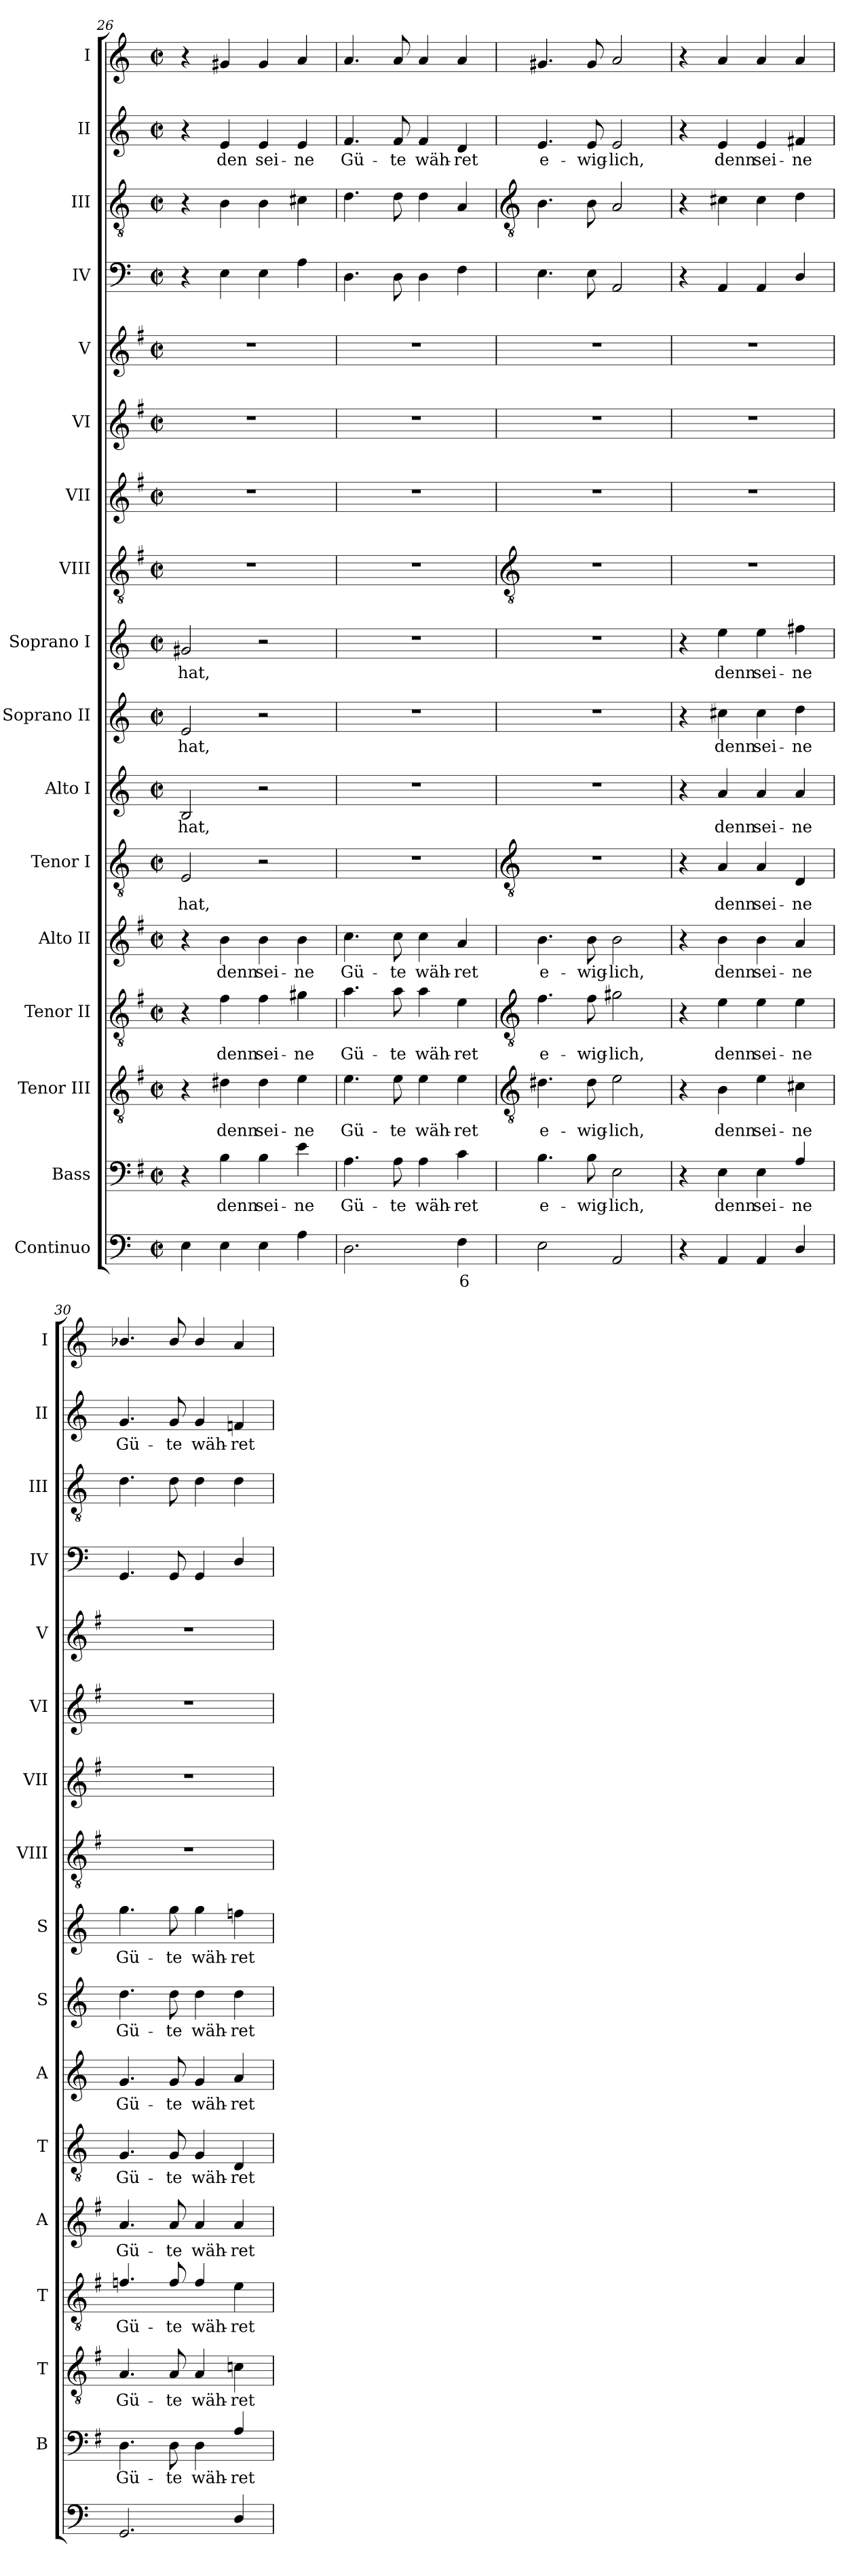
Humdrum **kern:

**kern	**text	**kern	**text	**kern	**text	**kern	**text	**kern	**text	**kern	**text	**kern	**text	**kern	**text	**kern	**text	**kern	**kern	**kern	**kern	**kern	**kern	**kern	**text	**kern
*part17	*part17	*part16	*part16	*part15	*part15	*part14	*part14	*part13	*part13	*part12	*part12	*part11	*part11	*part10	*part10	*part9	*part9	*part8	*part7	*part6	*part5	*part4	*part3	*part2	*part2	*part1
*staff17	*staff17	*staff16	*staff16	*staff15	*staff15	*staff14	*staff14	*staff13	*staff13	*staff12	*staff12	*staff11	*staff11	*staff10	*staff10	*staff9	*staff9	*staff8	*staff7	*staff6	*staff5	*staff4	*staff3	*staff2	*staff2	*staff1
*I"Continuo	*	*I"Bass	*	*I"Tenor III	*	*I"Tenor II	*	*I"Alto II	*	*I"Tenor I	*	*I"Alto I	*	*I"Soprano II	*	*I"Soprano I	*	*I"VIII	*I"VII	*I"VI	*I"V	*I"IV	*I"III	*I"II	*	*I"I
*	*	*I'B	*	*I'T	*	*I'T	*	*I'A	*	*I'T	*	*I'A	*	*I'S	*	*I'S	*	*I'VIII	*I'VII	*I'VI	*I'V	*I'IV	*I'III	*I'II	*	*I'I
*clefF4	*	*clefF4	*	*clefGv2	*	*clefGv2	*	*clefG2	*	*clefGv2	*	*clefG2	*	*clefG2	*	*clefG2	*	*clefGv2	*clefG2	*clefG2	*clefG2	*clefF4	*clefGv2	*clefG2	*	*clefG2
*	*	*ITrd4c7	*	*ITrd4c7	*	*ITrd4c7	*	*ITrd4c7	*	*	*	*	*	*	*	*	*	*ITrd4c7	*ITrd4c7	*ITrd4c7	*ITrd4c7	*	*	*	*	*
*k[]	*	*k[]	*	*k[]	*	*k[]	*	*k[]	*	*k[]	*	*k[]	*	*k[]	*	*k[]	*	*k[]	*k[]	*k[]	*k[]	*k[]	*k[]	*k[]	*	*k[]
*C:	*	*C:	*	*C:	*	*C:	*	*C:	*	*C:	*	*C:	*	*C:	*	*C:	*	*C:	*C:	*C:	*C:	*C:	*C:	*C:	*	*C:
*M2/2	*	*M2/2	*	*M2/2	*	*M2/2	*	*M2/2	*	*M2/2	*	*M2/2	*	*M2/2	*	*M2/2	*	*M2/2	*M2/2	*M2/2	*M2/2	*M2/2	*M2/2	*M2/2	*	*M2/2
*met(c|)	*	*met(c|)	*	*met(c|)	*	*met(c|)	*	*met(c|)	*	*met(c|)	*	*met(c|)	*	*met(c|)	*	*met(c|)	*	*met(c|)	*met(c|)	*met(c|)	*met(c|)	*met(c|)	*met(c|)	*met(c|)	*	*met(c|)
=26	=26	=26	=26	=26	=26	=26	=26	=26	=26	=26	=26	=26	=26	=26	=26	=26	=26	=26	=26	=26	=26	=26	=26	=26	=26	=26
!	!	!	!	!	!	!	!	!	!	!	!LO:LY:b	!	!LO:LY:b	!	!LO:LY:b	!	!LO:LY:b	!	!	!	!	!	!	!	!	!
4E	.	4r	.	4r	.	4r	.	4r	.	2E	hat,	2B	hat,	2e	hat,	2g#X	hat,	1r	1r	1r	1r	4r	4r	4r	.	4r
!	!	!	!LO:LY:b	!	!LO:LY:b	!	!LO:LY:b	!	!LO:LY:b	!	!	!	!	!	!	!	!	!	!	!	!	!	!	!	!LO:LY:b	!
4E	.	4E	denn	4G#X	denn	4B	denn	4e	denn	.	.	.	.	.	.	.	.	.	.	.	.	4E	4B	4e	den	4g#X
!	!	!	!LO:LY:b	!	!LO:LY:b	!	!LO:LY:b	!	!LO:LY:b	!	!	!	!	!	!	!	!	!	!	!	!	!	!	!	!LO:LY:b	!
4E	.	4E	sei-	4G#	sei-	4B	sei-	4e	sei-	2r	.	2r	.	2r	.	2r	.	.	.	.	.	4E	4B	4e	sei-	4g#
!	!	!	!LO:LY:b	!	!LO:LY:b	!	!LO:LY:b	!	!LO:LY:b	!	!	!	!	!	!	!	!	!	!	!	!	!	!	!	!LO:LY:b	!
4A	.	4A	-ne	4A	-ne	4c#X	-ne	4e	-ne	.	.	.	.	.	.	.	.	.	.	.	.	4A	4c#X	4e	-ne	4a
=27	=27	=27	=27	=27	=27	=27	=27	=27	=27	=27	=27	=27	=27	=27	=27	=27	=27	=27	=27	=27	=27	=27	=27	=27	=27	=27
!	!	!	!LO:LY:b	!	!LO:LY:b	!	!LO:LY:b	!	!LO:LY:b	!	!	!	!	!	!	!	!	!	!	!	!	!	!	!	!LO:LY:b	!
2.D	.	4.D	Gü-	4.A	Gü-	4.d	Gü-	4.f	Gü-	1r	.	1r	.	1r	.	1r	.	1r	1r	1r	1r	4.D	4.d	4.f	Gü-	4.a
!	!	!	!LO:LY:b	!	!LO:LY:b	!	!LO:LY:b	!	!LO:LY:b	!	!	!	!	!	!	!	!	!	!	!	!	!	!	!	!LO:LY:b	!
.	.	8D	-te	8A	-te	8d	-te	8f	-te	.	.	.	.	.	.	.	.	.	.	.	.	8D	8d	8f	-te	8a
!	!	!	!LO:LY:b	!	!LO:LY:b	!	!LO:LY:b	!	!LO:LY:b	!	!	!	!	!	!	!	!	!	!	!	!	!	!	!	!LO:LY:b	!
.	.	4D	wäh-	4A	wäh-	4d	wäh-	4f	wäh-	.	.	.	.	.	.	.	.	.	.	.	.	4D	4d	4f	wäh-	4a
!	!LO:LY:b	!	!LO:LY:b	!	!LO:LY:b	!	!LO:LY:b	!	!LO:LY:b	!	!	!	!	!	!	!	!	!	!	!	!	!	!	!	!LO:LY:b	!
4F	6	4F	-ret	4A	-ret	4A	-ret	4d	-ret	.	.	.	.	.	.	.	.	.	.	.	.	4F	4A	4d	-ret	4a
!!LO:LB:g=z
=28	=28	=28	=28	=28	=28	=28	=28	=28	=28	=28	=28	=28	=28	=28	=28	=28	=28	=28	=28	=28	=28	=28	=28	=28	=28	=28
*	*	*	*	*clefGv2	*	*clefGv2	*	*	*	*clefGv2	*	*	*	*	*	*	*	*clefGv2	*	*	*	*	*clefGv2	*	*	*
!	!	!	!LO:LY:b	!	!LO:LY:b	!	!LO:LY:b	!	!LO:LY:b	!	!	!	!	!	!	!	!	!	!	!	!	!	!	!	!LO:LY:b	!
2E	.	4.E	e-	4.G#X	e-	4.B	e-	4.e	e-	1r	.	1r	.	1r	.	1r	.	1r	1r	1r	1r	4.E	4.B	4.e	e-	4.g#X
!	!	!	!LO:LY:b	!	!LO:LY:b	!	!LO:LY:b	!	!LO:LY:b	!	!	!	!	!	!	!	!	!	!	!	!	!	!	!	!LO:LY:b	!
.	.	8E	-wig-	8G#	-wig-	8B	-wig-	8e	-wig-	.	.	.	.	.	.	.	.	.	.	.	.	8E	8B	8e	-wig-	8g#
!	!	!	!LO:LY:b	!	!LO:LY:b	!	!LO:LY:b	!	!LO:LY:b	!	!	!	!	!	!	!	!	!	!	!	!	!	!	!	!LO:LY:b	!
2AA	.	2AA	-lich,	2A	-lich,	2c#X	-lich,	2e	-lich,	.	.	.	.	.	.	.	.	.	.	.	.	2AA	2A	2e	-lich,	2a
=29	=29	=29	=29	=29	=29	=29	=29	=29	=29	=29	=29	=29	=29	=29	=29	=29	=29	=29	=29	=29	=29	=29	=29	=29	=29	=29
4r	.	4r	.	4r	.	4r	.	4r	.	4r	.	4r	.	4r	.	4r	.	1r	1r	1r	1r	4r	4r	4r	.	4r
!	!	!	!LO:LY:b	!	!LO:LY:b	!	!LO:LY:b	!	!LO:LY:b	!	!LO:LY:b	!	!LO:LY:b	!	!LO:LY:b	!	!LO:LY:b	!	!	!	!	!	!	!	!LO:LY:b	!
4AA	.	4AA	denn	4E	denn	4A	denn	4e	denn	4A/	denn	4a	denn	4cc#X	denn	4ee	denn	.	.	.	.	4AA	4c#X	4e	denn	4a
!	!	!	!LO:LY:b	!	!LO:LY:b	!	!LO:LY:b	!	!LO:LY:b	!	!LO:LY:b	!	!LO:LY:b	!	!LO:LY:b	!	!LO:LY:b	!	!	!	!	!	!	!	!LO:LY:b	!
4AA	.	4AA	sei-	4A	sei-	4A	sei-	4e	sei-	4A/	sei-	4a	sei-	4cc#	sei-	4ee	sei-	.	.	.	.	4AA	4c#	4e	sei-	4a
!	!	!	!LO:LY:b	!	!LO:LY:b	!	!LO:LY:b	!	!LO:LY:b	!	!LO:LY:b	!	!LO:LY:b	!	!LO:LY:b	!	!LO:LY:b	!	!	!	!	!	!	!	!LO:LY:b	!
4D/	.	4D/	-ne	4F#X	-ne	4A	-ne	4d	-ne	4D	-ne	4a	-ne	4dd	-ne	4ff#X	-ne	.	.	.	.	4D/	4d	4f#X	-ne	4a
=30	=30	=30	=30	=30	=30	=30	=30	=30	=30	=30	=30	=30	=30	=30	=30	=30	=30	=30	=30	=30	=30	=30	=30	=30	=30	=30
!	!	!	!LO:LY:b	!	!LO:LY:b	!	!LO:LY:b	!	!LO:LY:b	!	!LO:LY:b	!	!LO:LY:b	!	!LO:LY:b	!	!LO:LY:b	!	!	!	!	!	!	!	!LO:LY:b	!
2.GG	.	4.GG	Gü-	4.D	Gü-	4.B-X/	Gü-	4.d	Gü-	4.G	Gü-	4.g	Gü-	4.dd	Gü-	4.gg	Gü-	1r	1r	1r	1r	4.GG	4.d	4.g	Gü-	4.b-X/
!	!	!	!LO:LY:b	!	!LO:LY:b	!	!LO:LY:b	!	!LO:LY:b	!	!LO:LY:b	!	!LO:LY:b	!	!LO:LY:b	!	!LO:LY:b	!	!	!	!	!	!	!	!LO:LY:b	!
.	.	8GG	-te	8D	-te	8B-/	-te	8d	-te	8G	-te	8g	-te	8dd	-te	8gg	-te	.	.	.	.	8GG	8d	8g	-te	8b-/
!	!	!	!LO:LY:b	!	!LO:LY:b	!	!LO:LY:b	!	!LO:LY:b	!	!LO:LY:b	!	!LO:LY:b	!	!LO:LY:b	!	!LO:LY:b	!	!	!	!	!	!	!	!LO:LY:b	!
.	.	4GG	wäh-	4D	wäh-	4B-/	wäh-	4d	wäh-	4G	wäh-	4g	wäh-	4dd	wäh-	4gg	wäh-	.	.	.	.	4GG	4d	4g	wäh-	4b-/
!	!	!	!LO:LY:b	!	!LO:LY:b	!	!LO:LY:b	!	!LO:LY:b	!	!LO:LY:b	!	!LO:LY:b	!	!LO:LY:b	!	!LO:LY:b	!	!	!	!	!	!	!	!LO:LY:b	!
4D/	.	4D/	-ret	4Fn	-ret	4A	-ret	4d	-ret	4D	-ret	4a	-ret	4dd	-ret	4ffn	-ret	.	.	.	.	4D/	4d	4fn	-ret	4a
=	=	=	=	=	=	=	=	=	=	=	=	=	=	=	=	=	=	=	=	=	=	=	=	=	=	=
*-	*-	*-	*-	*-	*-	*-	*-	*-	*-	*-	*-	*-	*-	*-	*-	*-	*-	*-	*-	*-	*-	*-	*-	*-	*-	*-
